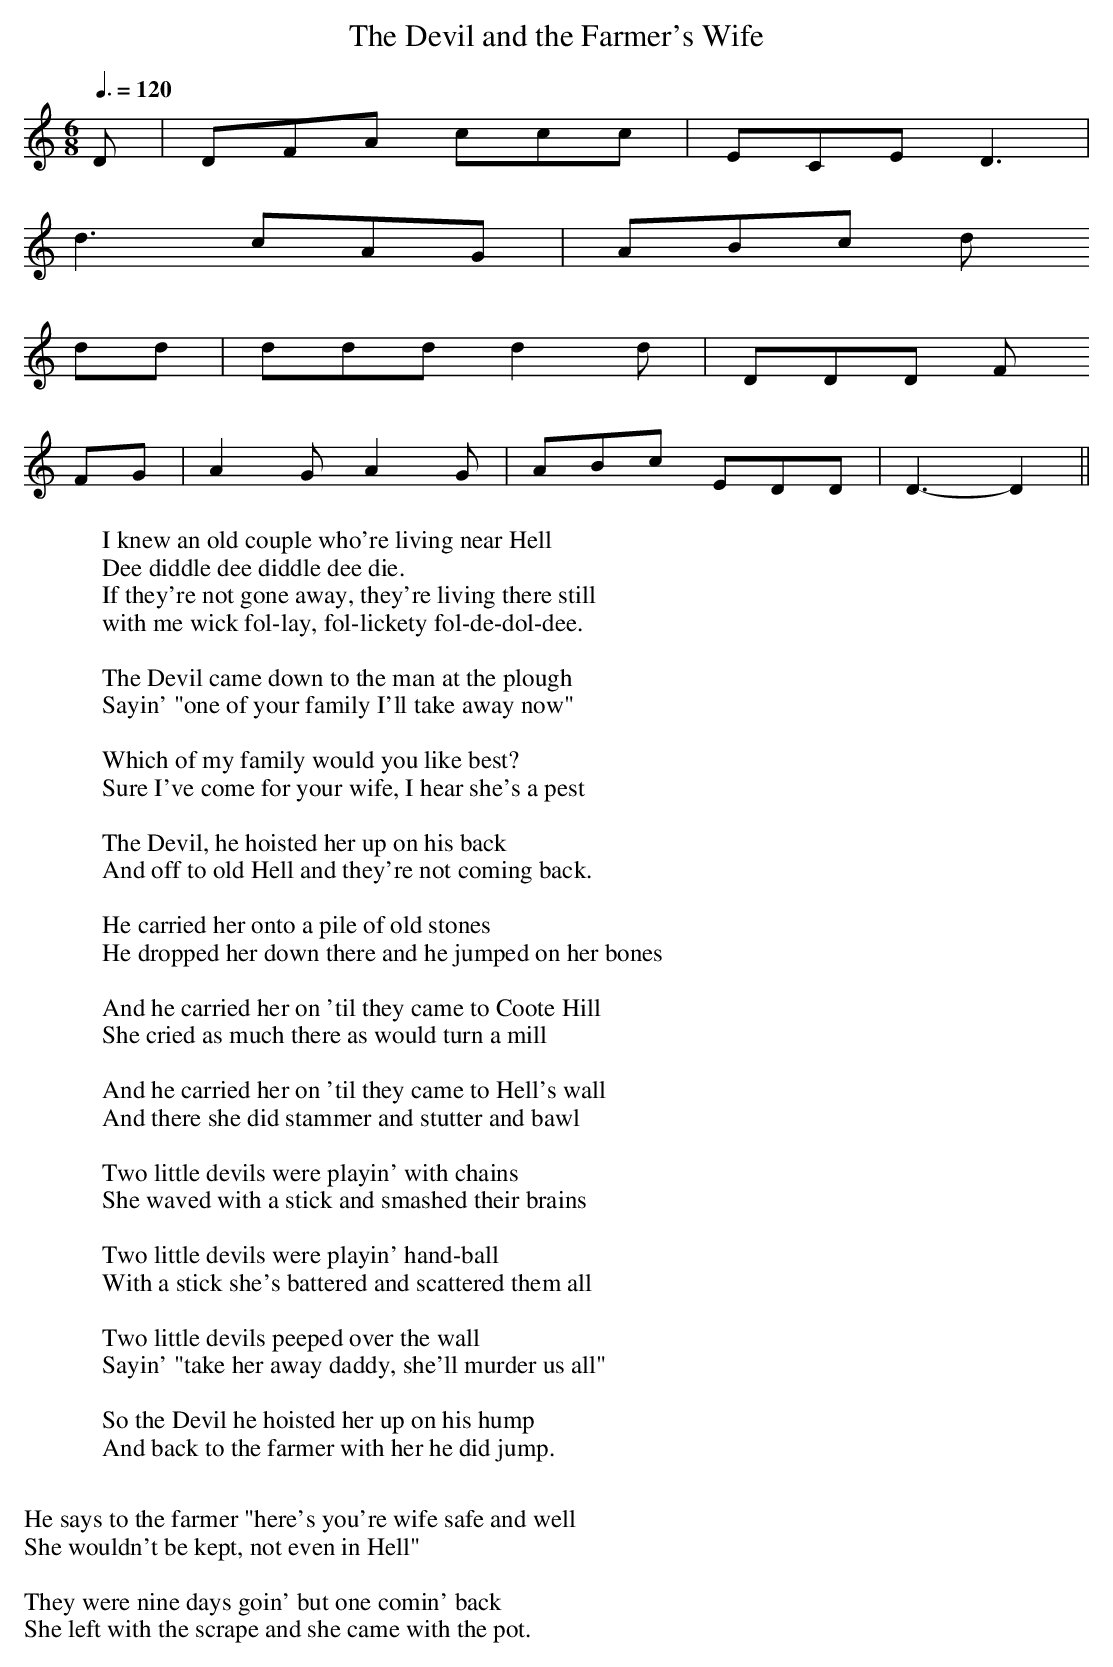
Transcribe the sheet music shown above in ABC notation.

X:1
T:Devil and the Farmer's Wife, The
M:6/8
L:1/8
Q:3/8=120
K:Ddor
D | DFA ccc | ECE D3 |
d3 cAG | ABc d
dd | ddd d2d | DDD F
FG | A2G A2G | ABc EDD | D3-D2 ||
W:I knew an old couple who're living near Hell
W:Dee diddle dee diddle dee die.
W:If they're not gone away, they're living there still
W:with me wick fol-lay, fol-lickety fol-de-dol-dee.
W:
W:The Devil came down to the man at the plough
W:Sayin' "one of your family I'll take away now"
W:
W:Which of my family would you like best?
W:Sure I've come for your wife, I hear she's a pest
W:
W:The Devil, he hoisted her up on his back
W:And off to old Hell and they're not coming back.
W:
W:He carried her onto a pile of old stones
W:He dropped her down there and he jumped on her bones
W:
W:And he carried her on 'til they came to Coote Hill
W:She cried as much there as would turn a mill
W:
W:And he carried her on 'til they came to Hell's wall
W:And there she did stammer and stutter and bawl
W:
W:Two little devils were playin' with chains
W:She waved with a stick and smashed their brains
W:
W:Two little devils were playin' hand-ball
W:With a stick she's battered and scattered them all
W:
W:Two little devils peeped over the wall
W:Sayin' "take her away daddy, she'll murder us all"
W:
W:So the Devil he hoisted her up on his hump
W:And back to the farmer with her he did jump.
W:
W:He says to the farmer "here's you're wife safe and well
W:She wouldn't be kept, not even in Hell"
W:
W:They were nine days goin' but one comin' back
W:She left with the scrape and she came with the pot.
